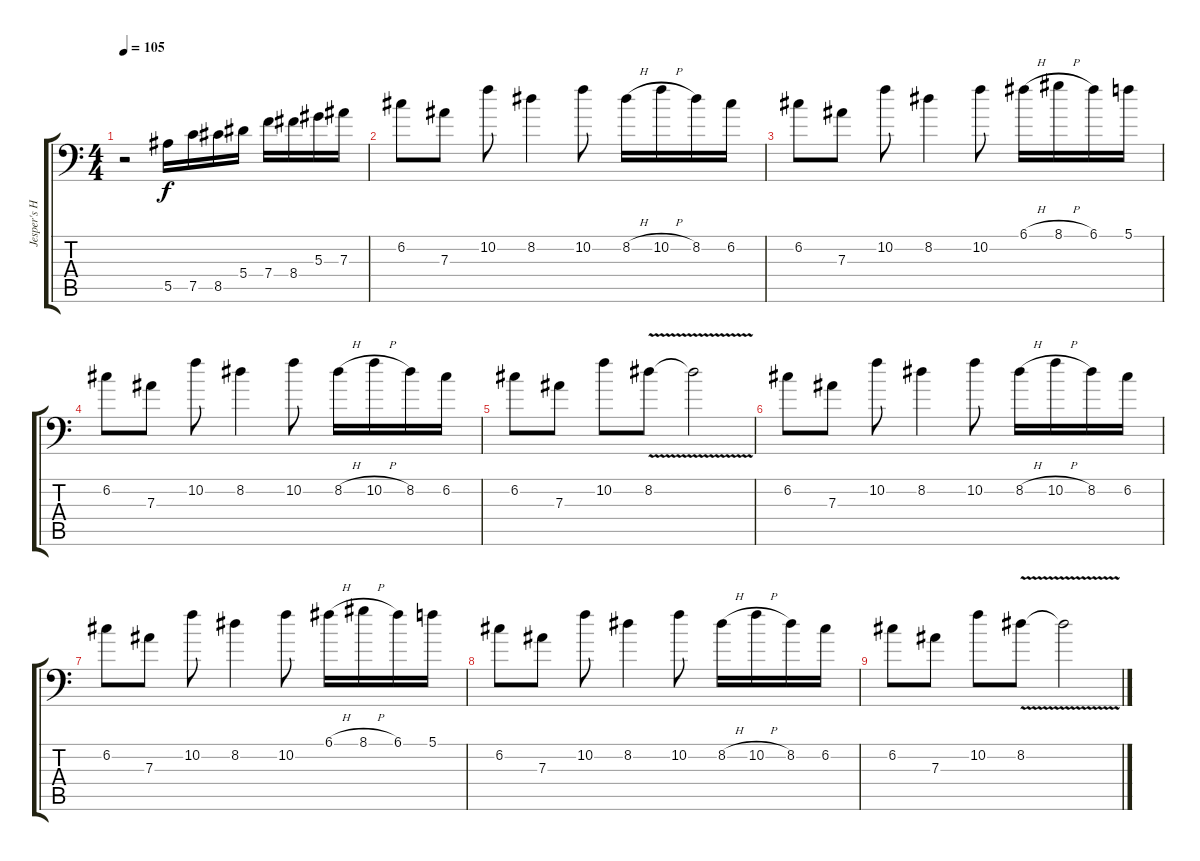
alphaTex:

\track ("Jesper's Harmonizer" "Jesper's H") {instrument distortionguitar}
\staff {score tabs}
\tuning (C4 G3 Eb3 Bb2 F2 Bb1) {hide}
\ts (4 4)
\tempo 105
\clef f4
\ks c
r.2{dy f} 5.5.16 7.5.16 8.5.16 5.4.16 7.4.16 8.4.16 5.3.16 7.3.16 |
6.2.8{balance 12} 7.3.8 10.2.8 8.2.4 10.2.8 8.2{h}.16 10.2{h}.16 8.2.16 6.2.16 |
6.2.8 7.3.8 10.2.8 8.2.4 10.2.8 6.1{h}.16 8.1{h}.16 6.1.16 5.1.16 |
6.2.8 7.3.8 10.2.8 8.2.4 10.2.8 8.2{h}.16 10.2{h}.16 8.2.16 6.2.16 |
6.2.8 7.3.8 10.2.8 8.2{v}.8 8.2{t}.2 |
6.2.8 7.3.8 10.2.8 8.2.4 10.2.8 8.2{h}.16 10.2{h}.16 8.2.16 6.2.16 |
6.2.8 7.3.8 10.2.8 8.2.4 10.2.8 6.1{h}.16 8.1{h}.16 6.1.16 5.1.16 |
6.2.8 7.3.8 10.2.8 8.2.4 10.2.8 8.2{h}.16 10.2{h}.16 8.2.16 6.2.16 |
6.2.8 7.3.8 10.2.8 8.2{v}.8 8.2{t}.2
